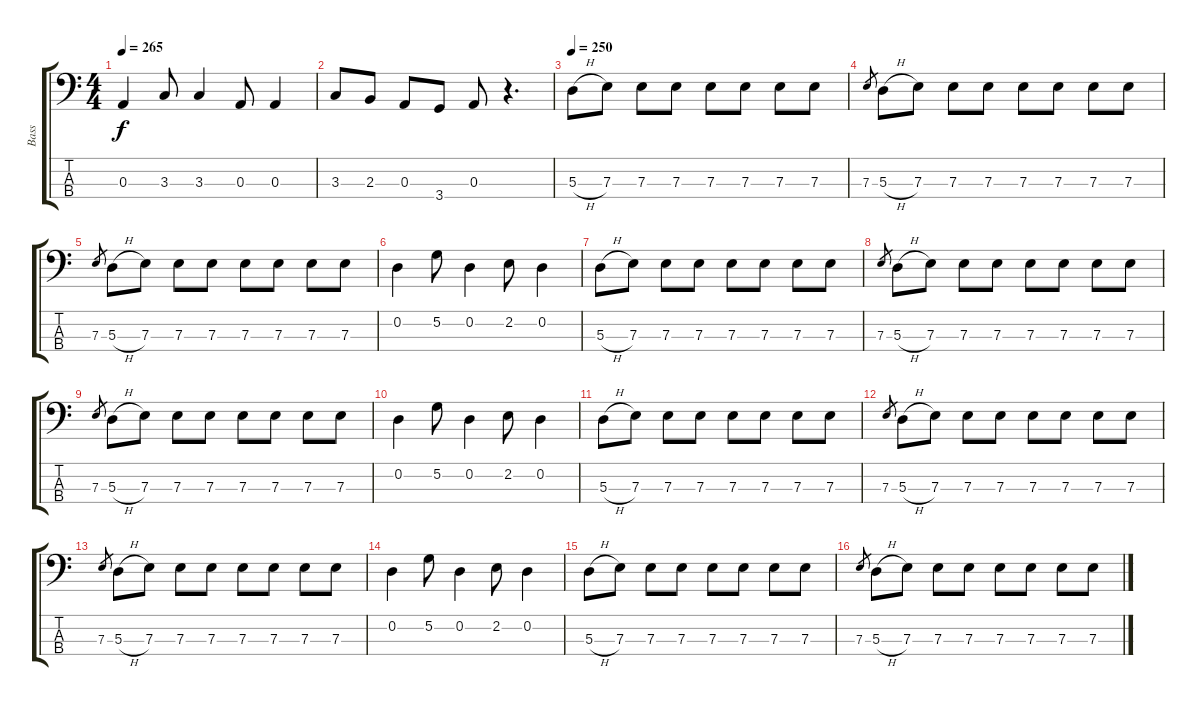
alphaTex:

\track ("Bass" "Bass") {instrument electricbassfinger}
\staff {score tabs}
\tuning (G2 D2 A1 E1) {hide}
\ts (4 4)
\tempo 265
\clef f4
\ks c
0.3.4{dy f} 3.3.8 3.3.4 0.3.8 0.3.4 |
3.3.8 2.3.8 0.3.8 3.4.8 0.3.8 r.4{d} |
\tempo 250
5.3{h}.8 7.3.8 7.3.8 7.3.8 7.3.8 7.3.8 7.3.8 7.3.8 |
7.3.8{gr} 5.3{h}.8 7.3.8 7.3.8 7.3.8 7.3.8 7.3.8 7.3.8 7.3.8 |
7.3.8{gr} 5.3{h}.8 7.3.8 7.3.8 7.3.8 7.3.8 7.3.8 7.3.8 7.3.8 |
0.2.4 5.2.8 0.2.4 2.2.8 0.2.4 |
5.3{h}.8 7.3.8 7.3.8 7.3.8 7.3.8 7.3.8 7.3.8 7.3.8 |
7.3.8{gr} 5.3{h}.8 7.3.8 7.3.8 7.3.8 7.3.8 7.3.8 7.3.8 7.3.8 |
7.3.8{gr} 5.3{h}.8 7.3.8 7.3.8 7.3.8 7.3.8 7.3.8 7.3.8 7.3.8 |
0.2.4 5.2.8 0.2.4 2.2.8 0.2.4 |
5.3{h}.8 7.3.8 7.3.8 7.3.8 7.3.8 7.3.8 7.3.8 7.3.8 |
7.3.8{gr} 5.3{h}.8 7.3.8 7.3.8 7.3.8 7.3.8 7.3.8 7.3.8 7.3.8 |
7.3.8{gr} 5.3{h}.8 7.3.8 7.3.8 7.3.8 7.3.8 7.3.8 7.3.8 7.3.8 |
0.2.4 5.2.8 0.2.4 2.2.8 0.2.4 |
5.3{h}.8 7.3.8 7.3.8 7.3.8 7.3.8 7.3.8 7.3.8 7.3.8 |
7.3.8{gr} 5.3{h}.8 7.3.8 7.3.8 7.3.8 7.3.8 7.3.8 7.3.8 7.3.8
